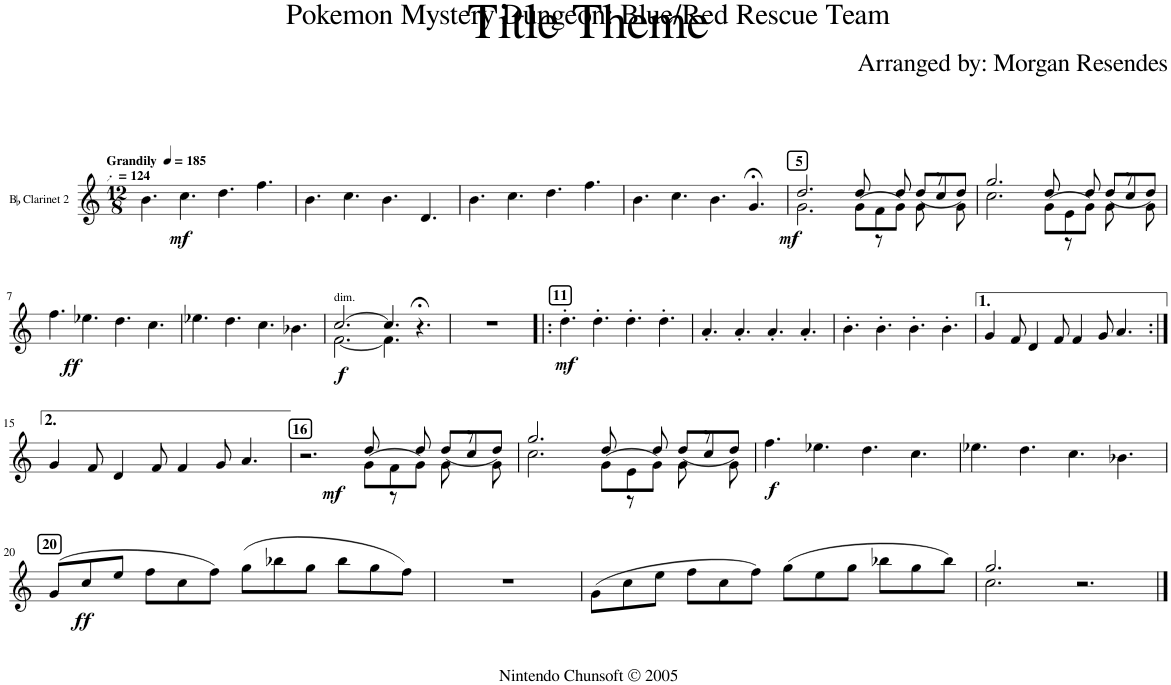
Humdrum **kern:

**kern	**dynam
*part1	*part1
*staff1	*staff1
*I"BaccidentalFlat Clarinet 2	*
*I'Cl	*
*clefG2	*
*ITrd1c2	*
*k[]	*
*M12/8	*
*MM185	*
=1	=1
!LO:TX:a:B:t=Grandily	!
!LO:TX:a:t== 124	!
!	!LO:DY:b
4.b\	mf
4.cc\	.
4.dd\	.
4.ff\	.
=2	=2
4.b\	.
4.cc\	.
4.b\	.
4.d/	.
=3	=3
4.b\	.
4.cc\	.
4.dd\	.
4.ff\	.
=4	=4
4.b\	.
4.cc\	.
4.b\	.
4.g;</	.
=5	=5
*^	*
!LO:TX:a:B:t=5	!	!
!	!	!LO:DY:b
2.dd/	2.g\	mf
(8g\L	8dd/	.
8f\	8r	.
8g\J)	8dd/	.
8g\	(8dd/L	.
8r	8cc/	.
8g\	8dd/J)	.
=6	=6	=6
2.gg/	2.cc\	.
(8g\L	8dd/	.
8e\	8r	.
8g\J)	8dd/	.
8g\	(8dd/L	.
8r	8cc/	.
8g\	8dd/J)	.
!!LO:LB:g=z	!!
=7	=7	=7
!	!	!LO:DY:b
*v	*v	*
4.ff\	ff
4.ee-X\	.
4.dd\	.
4.cc\	.
=8	=8
4.ee-X\	.
4.dd\	.
4.cc\	.
4.b-X\	.
=9	=9
*^	*
!LO:TX:a:t=dim.	!	!
!	!	!LO:DY:b
[2.cc/	[2.f\	f
4.cc/]	4.f\]	.
4.r;<	4.ryy	.
*v	*v	*
=10	=10
1.r	.
=11!|:	=11!|:
!LO:TX:a:B:t=11	!
!	!LO:DY:b
4.dd'\	mf
4.dd'\	.
4.dd'\	.
4.dd'\	.
=12	=12
4.a'/	.
4.a'/	.
4.a'/	.
4.a'/	.
=13	=13
4.b'\	.
4.b'\	.
4.b'\	.
4.b'\	.
=14	=14
4g/	.
8f/	.
4d/	.
8f/	.
4f/	.
8g/	.
4.a/	.
!!LO:LB:g=z
=15:|!	=15:|!
4g/	.
8f/	.
4d/	.
8f/	.
4f/	.
8g/	.
4.a/	.
=16	=16
*^	*
!LO:TX:a:B:t=16	!	!
!	!	!LO:DY:b
2.r	2.ryy	mf
(8g\L	8dd/	.
8f\	8r	.
8g\J)	8dd/	.
8g\	(8dd/L	.
8r	8cc/	.
8g\	8dd/J)	.
=17	=17	=17
2.gg/	2.cc\	.
(8g\L	8dd/	.
8e\	8r	.
8g\J)	8dd/	.
8g\	(8dd/L	.
8r	8cc/	.
8g\	8dd/J)	.
=18	=18	=18
!	!	!LO:DY:b
*v	*v	*
4.ff\	f
4.ee-X\	.
4.dd\	.
4.cc\	.
=19	=19
4.ee-X\	.
4.dd\	.
4.cc\	.
4.b-X\	.
!!LO:LB:g=z
=20	=20
!LO:TX:a:B:t=20	!
!	!LO:DY:b
(8g/L	ff
8cc/	.
8ee/J	.
8ff\L	.
8cc\	.
8ff\J)	.
(8gg\L	.
8bb-X\	.
8gg\J	.
8bb-\L	.
8gg\	.
8ff\J)	.
=21	=21
1.r	.
=22	=22
(8g\L	.
8cc\	.
8ee\J	.
8ff\L	.
8cc\	.
8ff\J)	.
(8gg\L	.
8ee\	.
8gg\J	.
8bb-X\L	.
8gg\	.
8bb-\J)	.
=23	=23
*^	*
2.gg/	2.cc\	.
2.r	2.ryy	.
*v	*v	*
==	==
*-	*-
